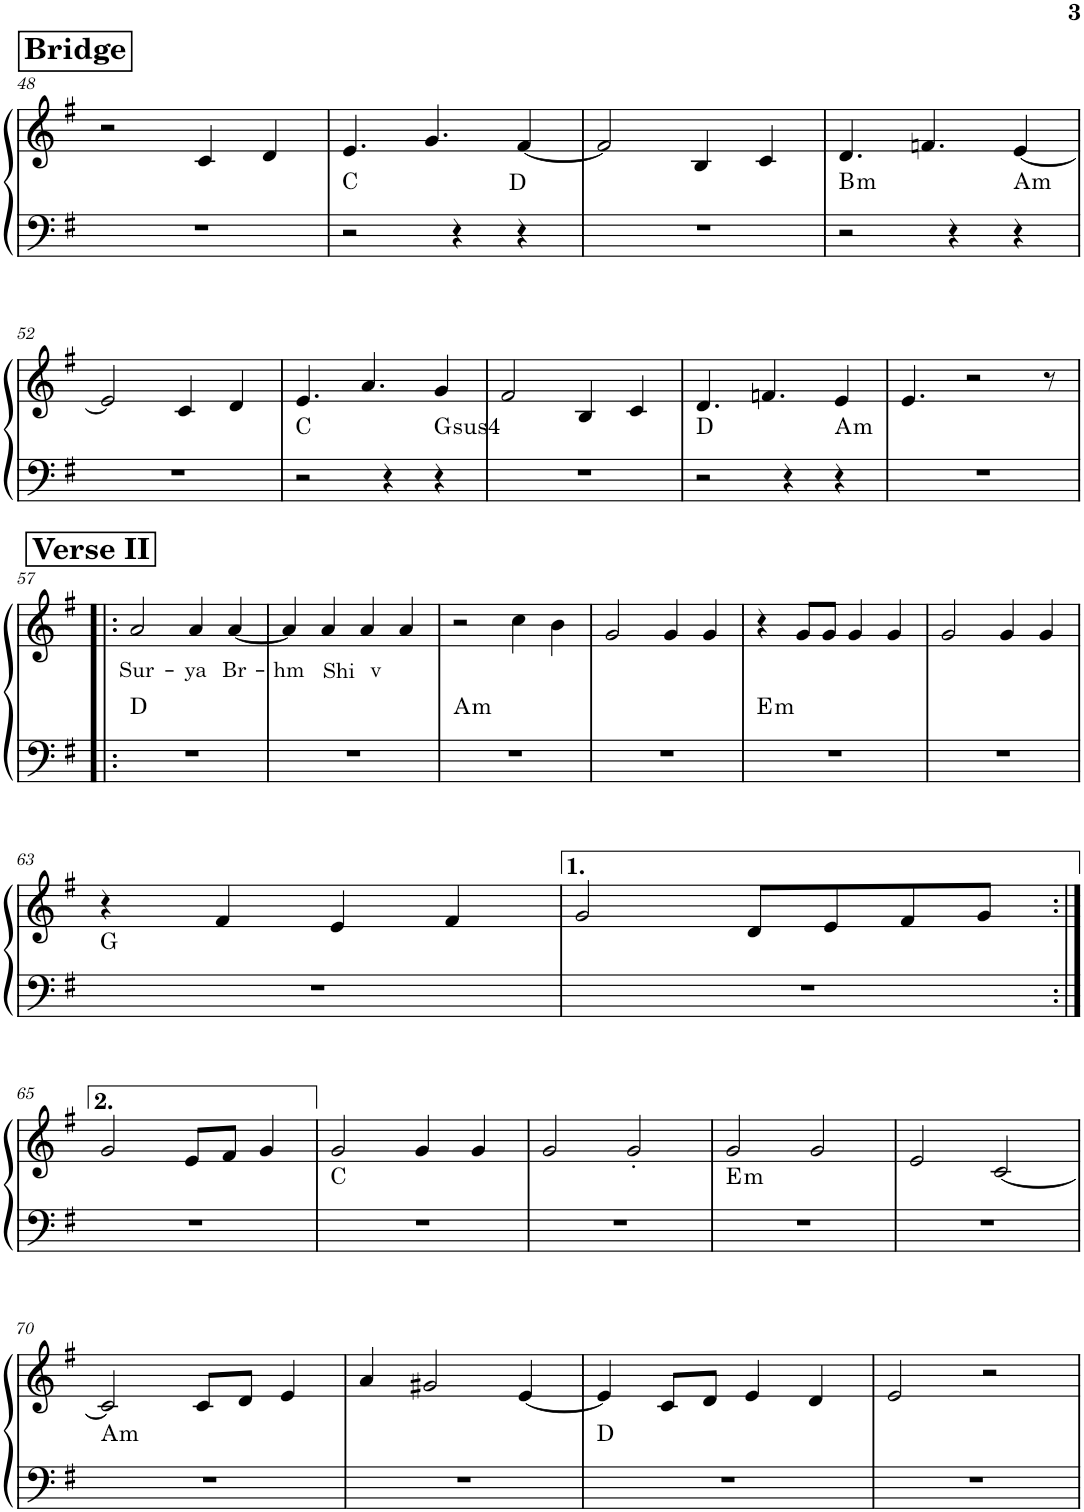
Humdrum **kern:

**kern	**kern	**text	**harte
*part1	*part1	*part1	*part1
*staff2	*staff1	*staff1	*
*I"Piano	*	*	*
*I'Pno.	*	*	*
!!LO:PB:g=z
*clefF4	*clefG2	*	*
*k[f#]	*k[f#]	*	*
*M4/4	*M4/4	*	*
!!LO:REH:place=s1:a:B:cj:fs=14:t=Bridge
=48	=48	=48	=48
1r	2r	.	.
.	4c/	.	.
.	4d/	.	.
=49	=49	=49	=49
2r	4.e/	.	C:maj
.	4.g/	.	.
4r	.	.	.
4r	[4f#/	.	D:maj
=50	=50	=50	=50
1r	2f#/]	.	.
.	4B/	.	.
.	4c/	.	.
=51	=51	=51	=51
!	!	!	!LO:H:kt=m
2r	4.d/	.	B:min
.	4.fn/	.	.
4r	.	.	.
!	!	!	!LO:H:kt=m
4r	[4e/	.	A:min
!!LO:LB:g=z
=52	=52	=52	=52
1r	2e/]	.	.
.	4c/	.	.
.	4d/	.	.
=53	=53	=53	=53
2r	4.e/	.	C:maj
.	4.a/	.	.
4r	.	.	.
!	!	!	!LO:H:kt=4
4r	4g/	.	G:sus4
=54	=54	=54	=54
1r	2f#/	.	.
.	4B/	.	.
.	4c/	.	.
=55	=55	=55	=55
2r	4.d/	.	D:maj
.	4.fn/	.	.
4r	.	.	.
!	!	!	!LO:H:kt=m
4r	4e/	.	A:min
=56	=56	=56	=56
1r	4.e/	.	.
.	2r	.	.
.	8r	.	.
!!LO:LB:g=z
!!LO:REH:place=s1:a:B:cj:fs=14:t=Verse II
=57!|:	=57!|:	=57!|:	=57!|:
!	!	!LO:LY:b	!
1r	2a/	Sur-	D:maj
!	!	!LO:LY:b	!
.	4a/	-ya	.
!	!	!LO:LY:b	!
.	[4a/	Br-	.
=58	=58	=58	=58
!	!	!LO:LY:b	!
1r	4a/]	-hm	.
!	!	!LO:LY:b	!
.	4a/	Shi	.
!	!	!LO:LY:b	!
.	4a/	v	.
.	4a/	.	.
=59	=59	=59	=59
!	!	!	!LO:H:kt=m
1r	2r	.	A:min
.	4cc\	.	.
.	4b\	.	.
=60	=60	=60	=60
1r	2g/	.	.
.	4g/	.	.
.	4g/	.	.
=61	=61	=61	=61
!	!	!	!LO:H:kt=m
1r	4r	.	E:min
.	8g/L	.	.
.	8g/J	.	.
.	4g/	.	.
.	4g/	.	.
=62	=62	=62	=62
1r	2g/	.	.
.	4g/	.	.
.	4g/	.	.
!!LO:LB:g=z
=63	=63	=63	=63
1r	4r	.	G:maj
.	4f#/	.	.
.	4e/	.	.
.	4f#/	.	.
=64	=64	=64	=64
1r	2g/	.	.
.	8d/L	.	.
.	8e/	.	.
.	8f#/	.	.
.	8g/J	.	.
!!LO:LB:g=z
=65:|!	=65:|!	=65:|!	=65:|!
1r	2g/	.	.
.	8e/L	.	.
.	8f#/J	.	.
.	4g/	.	.
=66	=66	=66	=66
1r	2g/	.	C:maj
.	4g/	.	.
.	4g/	.	.
=67	=67	=67	=67
1r	2g/	.	.
.	2g'/	.	.
=68	=68	=68	=68
!	!	!	!LO:H:kt=m
1r	2g/	.	E:min
.	2g/	.	.
=69	=69	=69	=69
1r	2e/	.	.
.	[2c/	.	.
!!LO:LB:g=z
=70	=70	=70	=70
!	!	!	!LO:H:kt=m
1r	2c/]	.	A:min
.	8c/L	.	.
.	8d/J	.	.
.	4e/	.	.
=71	=71	=71	=71
1r	4a/	.	.
.	2g#X/	.	.
.	[4e/	.	.
=72	=72	=72	=72
1r	4e/]	.	D:maj
.	8c/L	.	.
.	8d/J	.	.
.	4e/	.	.
.	4d/	.	.
=73	=73	=73	=73
1r	2e/	.	.
.	2r	.	.
=	=	=	=
*-	*-	*-	*-
